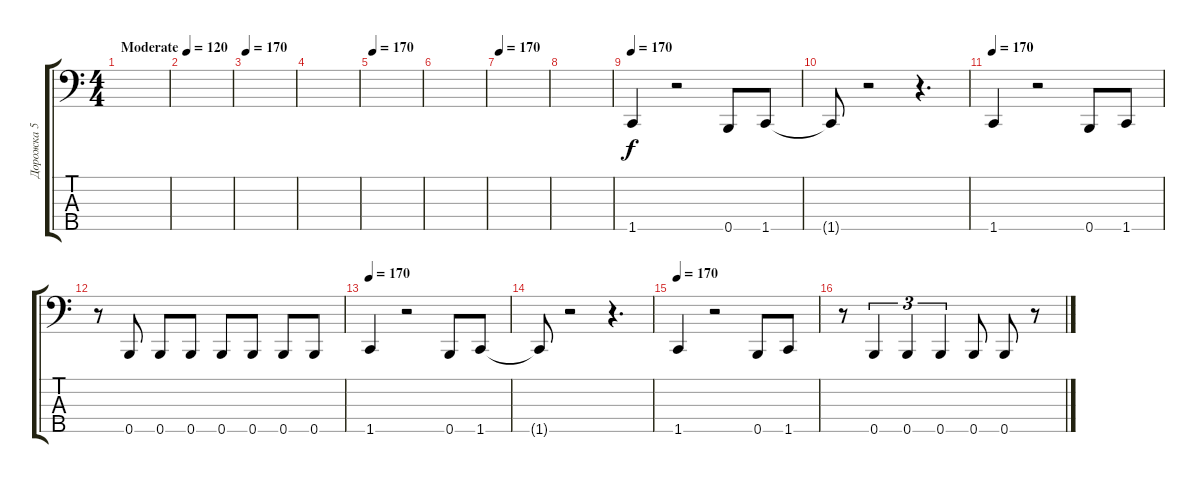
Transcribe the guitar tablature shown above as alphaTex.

\track ("Дорожка 5" "Дорожка 5") {instrument electricbassfinger}
\staff {score tabs}
\tuning (G2 D2 A1 E1 B0) {hide}
\ts (4 4)
\tempo (120 "Moderate")
\tempo 170
\tempo (120 "Moderate")
\clef f4
\ks c
|
|
\tempo 170
|
|
\tempo 170
|
|
\tempo 170
|
|
\tempo 170
1.5.4 r.2 0.5.8 1.5.8 |
1.5{t}.8 r.2 r.4{d} |
\tempo 170
1.5.4 r.2 0.5.8 1.5.8 |
r.8 0.5.8 0.5.8 0.5.8 0.5.8 0.5.8 0.5.8 0.5.8 |
\tempo 170
1.5.4 r.2 0.5.8 1.5.8 |
1.5{t}.8 r.2 r.4{d} |
\tempo 170
1.5.4 r.2 0.5.8 1.5.8 |
r.8 0.5.4{tu (3 2)} 0.5.4{tu (3 2)} 0.5.4{tu (3 2)} 0.5.8 0.5.8 r.8
